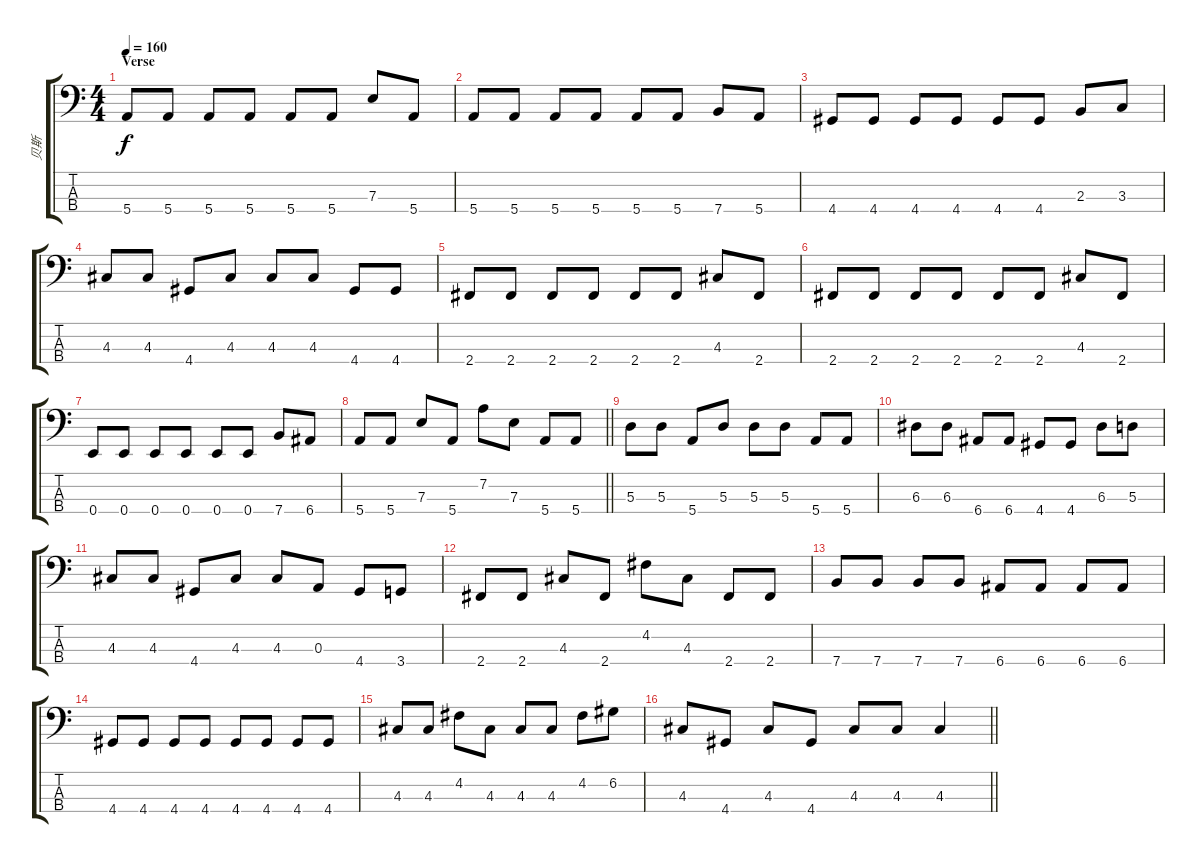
\track ("贝斯" "贝斯") {instrument electricbassfinger}
\staff {score tabs}
\tuning (G2 D2 A1 E1) {hide}
\ts (4 4)
\section ("" "Verse")
\tempo 160
\clef f4
\ks c
5.4.8{dy f} 5.4.8 5.4.8 5.4.8 5.4.8 5.4.8 7.3.8 5.4.8 |
5.4.8 5.4.8 5.4.8 5.4.8 5.4.8 5.4.8 7.4.8 5.4.8 |
4.4.8 4.4.8 4.4.8 4.4.8 4.4.8 4.4.8 2.3.8 3.3.8 |
4.3.8 4.3.8 4.4.8 4.3.8 4.3.8 4.3.8 4.4.8 4.4.8 |
2.4.8 2.4.8 2.4.8 2.4.8 2.4.8 2.4.8 4.3.8 2.4.8 |
2.4.8 2.4.8 2.4.8 2.4.8 2.4.8 2.4.8 4.3.8 2.4.8 |
0.4.8 0.4.8 0.4.8 0.4.8 0.4.8 0.4.8 7.4.8 6.4.8 |
\barLineRight lightlight
5.4.8 5.4.8 7.3.8 5.4.8 7.2.8 7.3.8 5.4.8 5.4.8 |
5.3.8 5.3.8 5.4.8 5.3.8 5.3.8 5.3.8 5.4.8 5.4.8 |
6.3.8 6.3.8 6.4.8 6.4.8 4.4.8 4.4.8 6.3.8 5.3.8 |
4.3.8 4.3.8 4.4.8 4.3.8 4.3.8 0.3.8 4.4.8 3.4.8 |
2.4.8 2.4.8 4.3.8 2.4.8 4.2.8 4.3.8 2.4.8 2.4.8 |
7.4.8 7.4.8 7.4.8 7.4.8 6.4.8 6.4.8 6.4.8 6.4.8 |
4.4.8 4.4.8 4.4.8 4.4.8 4.4.8 4.4.8 4.4.8 4.4.8 |
4.3.8 4.3.8 4.2.8 4.3.8 4.3.8 4.3.8 4.2.8 6.2.8 |
\barLineRight lightlight
4.3.8 4.4.8 4.3.8 4.4.8 4.3.8 4.3.8 4.3.4
